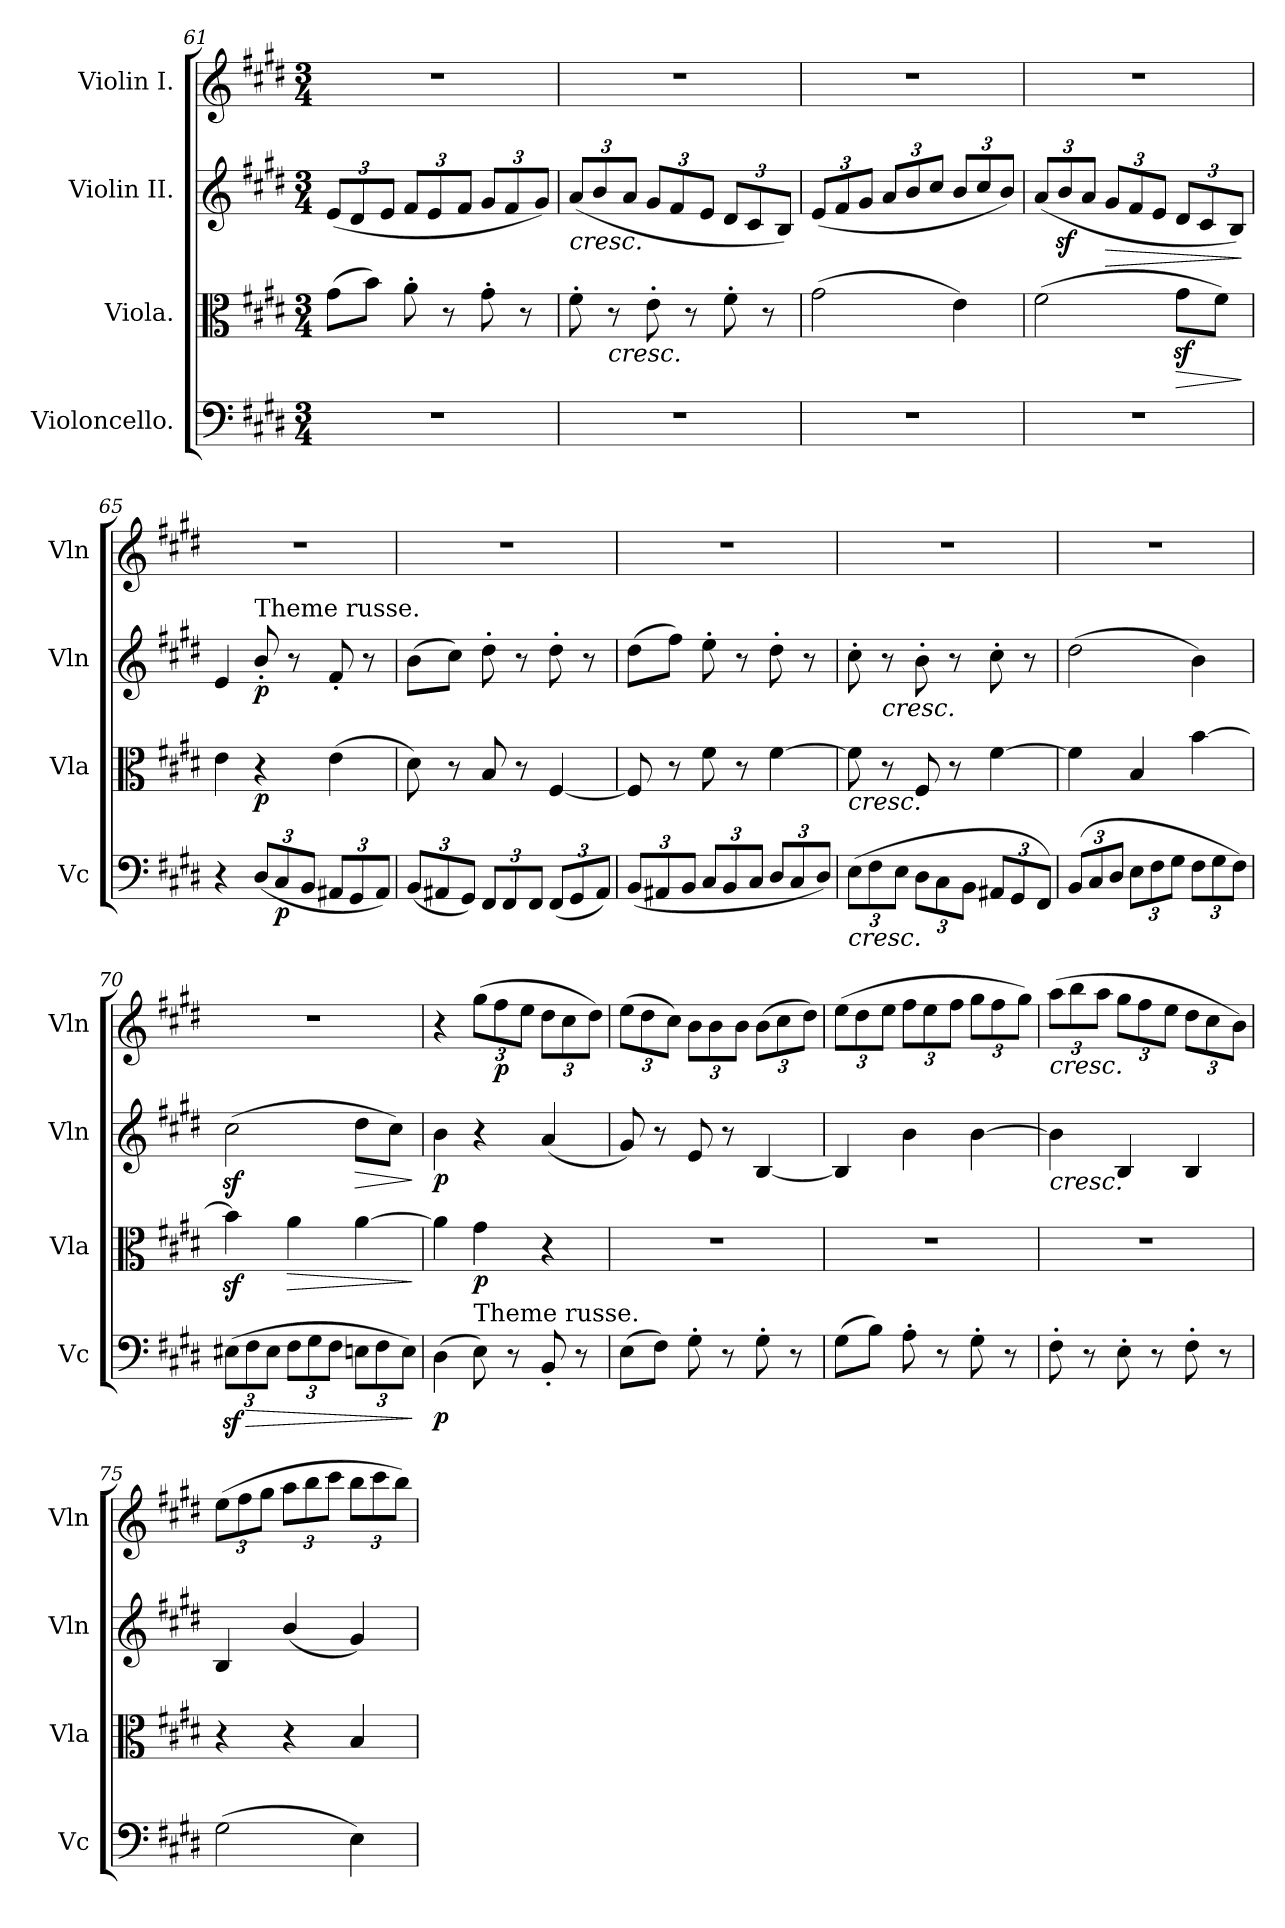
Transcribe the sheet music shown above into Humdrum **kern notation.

**kern	**dynam	**kern	**dynam	**kern	**dynam	**kern	**dynam
*part4	*part4	*part3	*part3	*part2	*part2	*part1	*part1
*staff4	*staff4	*staff3	*staff3	*staff2	*staff2	*staff1	*staff1
*I"Violoncello.	*	*I"Viola.	*	*I"Violin II.	*	*I"Violin I.	*
*I'Vc	*	*I'Vla	*	*I'Vln	*	*I'Vln	*
*clefF4	*	*clefC3	*	*clefG2	*	*clefG2	*
*k[f#c#g#d#]	*	*k[f#c#g#d#]	*	*k[f#c#g#d#]	*	*k[f#c#g#d#]	*
*E:	*	*E:	*	*E:	*	*E:	*
*M3/4	*	*M3/4	*	*M3/4	*	*M3/4	*
=61	=61	=61	=61	=61	=61	=61	=61
2.r	.	(8g#\L	.	(12e/L	.	2.r	.
.	.	.	.	12d#/	.	.	.
.	.	8b\J)	.	.	.	.	.
.	.	.	.	12e/J	.	.	.
.	.	8a'\	.	12f#/L	.	.	.
.	.	.	.	12e/	.	.	.
.	.	8r	.	.	.	.	.
.	.	.	.	12f#/J	.	.	.
.	.	8g#'\	.	12g#/L	.	.	.
.	.	.	.	12f#/	.	.	.
.	.	8r	.	.	.	.	.
.	.	.	.	12g#/J)	.	.	.
=62	=62	=62	=62	=62	=62	=62	=62
!	!	!	!	!LO:TX:b:i:t=cresc.	!	!	!
2.r	.	8f#'\	.	(12a/L	.	2.r	.
.	.	.	.	12b/	.	.	.
!	!	!LO:TX:b:i:t=cresc.	!	!	!	!	!
.	.	8r	.	.	.	.	.
.	.	.	.	12a/J	.	.	.
.	.	8e'\	.	12g#/L	.	.	.
.	.	.	.	12f#/	.	.	.
.	.	8r	.	.	.	.	.
.	.	.	.	12e/J	.	.	.
.	.	8f#'\	.	12d#/L	.	.	.
.	.	.	.	12c#/	.	.	.
.	.	8r	.	.	.	.	.
.	.	.	.	12B/J)	.	.	.
=63	=63	=63	=63	=63	=63	=63	=63
2.r	.	(2g#\	.	(12e/L	.	2.r	.
.	.	.	.	12f#/	.	.	.
.	.	.	.	12g#/J	.	.	.
.	.	.	.	12a/L	.	.	.
.	.	.	.	12b/	.	.	.
.	.	.	.	12cc#/J	.	.	.
.	.	4e\)	.	12b/L	.	.	.
.	.	.	.	12cc#/	.	.	.
.	.	.	.	12b/J)	.	.	.
=64	=64	=64	=64	=64	=64	=64	=64
2.r	.	(2f#\	.	(12a/L	.	2.r	.
.	.	.	.	12bz</	.	.	.
.	.	.	.	12a/J	.	.	.
!	!	!	!	!	!LO:HP:b	!	!
.	.	.	.	12g#/L	>	.	.
.	.	.	.	12f#/	.	.	.
.	.	.	.	12e/J	.	.	.
!	!	!	!LO:HP:b	!	!	!	!
.	.	8g#z<\L	>	12d#/L	.	.	.
.	.	.	.	12c#/	.	.	.
.	.	8f#\J)	.	.	.	.	.
.	.	.	.	12B/J)	.	.	.
.	.	.	]	.	]	.	.
=65	=65	=65	=65	=65	=65	=65	=65
4r	.	4e\	.	4e/	.	2.r	.
!	!	!	!	!LO:TX:a:t=Theme russe.	!	!	!
!	!	!	!LO:DY:b	!	!LO:DY:b	!	!
(12D#/L	.	4r	p	8b'/	p	.	.
!	!LO:DY:b	!	!	!	!	!	!
12C#/	p	.	.	.	.	.	.
.	.	.	.	8r	.	.	.
12BB/J	.	.	.	.	.	.	.
12AA#X/L	.	(4e\	.	8f#'/	.	.	.
12GG#/	.	.	.	.	.	.	.
.	.	.	.	8r	.	.	.
12AA#/J)	.	.	.	.	.	.	.
!!LO:LB:g=z
=66	=66	=66	=66	=66	=66	=66	=66
(12BB/L	.	8d#\)	.	(8b\L	.	2.r	.
12AA#X/	.	.	.	.	.	.	.
.	.	8r	.	8cc#\J)	.	.	.
12GG#/J)	.	.	.	.	.	.	.
12FF#/L	.	8B/	.	8dd#'\	.	.	.
12FF#/	.	.	.	.	.	.	.
.	.	8r	.	8r	.	.	.
12FF#/J	.	.	.	.	.	.	.
(12FF#/L	.	[4F#/	.	8dd#'\	.	.	.
12GG#/	.	.	.	.	.	.	.
.	.	.	.	8r	.	.	.
12AA#/J)	.	.	.	.	.	.	.
=67	=67	=67	=67	=67	=67	=67	=67
(12BB/L	.	8F#/]	.	(8dd#\L	.	2.r	.
12AA#X/	.	.	.	.	.	.	.
.	.	8r	.	8ff#\J)	.	.	.
12BB/J	.	.	.	.	.	.	.
12C#/L	.	8f#\	.	8ee'\	.	.	.
12BB/	.	.	.	.	.	.	.
.	.	8r	.	8r	.	.	.
12C#/J	.	.	.	.	.	.	.
12D#/L	.	[4f#\	.	8dd#'\	.	.	.
12C#/	.	.	.	.	.	.	.
.	.	.	.	8r	.	.	.
12D#/J)	.	.	.	.	.	.	.
=68	=68	=68	=68	=68	=68	=68	=68
!	!	!LO:TX:b:i:t=cresc.	!	!	!	!	!
!LO:TX:b:i:t=cresc.	!	!	!	!	!	!	!
(>12E\L	.	8f#\]	.	8cc#'\	.	2.r	.
12F#\	.	.	.	.	.	.	.
!	!	!	!	!LO:TX:b:i:t=cresc.	!	!	!
.	.	8r	.	8r	.	.	.
12E\J	.	.	.	.	.	.	.
12D#\L	.	8F#/	.	8b'\	.	.	.
12C#\	.	.	.	.	.	.	.
.	.	8r	.	8r	.	.	.
12BB\J	.	.	.	.	.	.	.
12AA#X/L	.	[4f#\	.	8cc#'\	.	.	.
12GG#/	.	.	.	.	.	.	.
.	.	.	.	8r	.	.	.
12FF#/J)	.	.	.	.	.	.	.
=69	=69	=69	=69	=69	=69	=69	=69
(12BB/L	.	4f#\]	.	(2dd#\	.	2.r	.
12C#/	.	.	.	.	.	.	.
12D#/J	.	.	.	.	.	.	.
12E\L	.	4B/	.	.	.	.	.
12F#\	.	.	.	.	.	.	.
12G#\J	.	.	.	.	.	.	.
12F#\L	.	[4b\	.	4b\)	.	.	.
12G#\	.	.	.	.	.	.	.
12F#\J)	.	.	.	.	.	.	.
=70	=70	=70	=70	=70	=70	=70	=70
(12E#Xz<\L	.	4bz<\]	.	(2cc#z<\	.	2.r	.
!	!LO:HP:b	!	!	!	!	!	!
12F#\	>	.	.	.	.	.	.
12E#\J	.	.	.	.	.	.	.
!	!	!	!LO:HP:b	!	!	!	!
12F#\L	.	4a\	>	.	.	.	.
12G#\	.	.	.	.	.	.	.
12F#\J	.	.	.	.	.	.	.
!	!	!	!	!	!LO:HP:b	!	!
12En\L	.	[4a\	.	8dd#\L	>	.	.
12F#\	.	.	.	.	.	.	.
.	.	.	.	8cc#\J)	.	.	.
12E\J)	.	.	.	.	.	.	.
.	]	.	]	.	]	.	.
=71	=71	=71	=71	=71	=71	=71	=71
!	!LO:DY:b	!	!	!	!LO:DY:b	!	!
(4D#\	p	4a\]	.	4b\	p	4r	.
!LO:TX:a:t=Theme russe.	!	!	!	!	!	!	!
!	!	!	!LO:DY:b	!	!	!	!
8E\)	.	4g#\	p	4r	.	(12gg#\L	.
!	!	!	!	!	!	!	!LO:DY:b
.	.	.	.	.	.	12ff#\	p
8r	.	.	.	.	.	.	.
.	.	.	.	.	.	12ee\J	.
8BB'/	.	4r	.	(4a/	.	12dd#\L	.
.	.	.	.	.	.	12cc#\	.
8r	.	.	.	.	.	.	.
.	.	.	.	.	.	12dd#\J)	.
!!LO:LB:g=z
=72	=72	=72	=72	=72	=72	=72	=72
(8E\L	.	2.r	.	8g#/)	.	(12ee\L	.
.	.	.	.	.	.	12dd#\	.
8F#\J)	.	.	.	8r	.	.	.
.	.	.	.	.	.	12cc#\J)	.
8G#'\	.	.	.	8e/	.	12b\L	.
.	.	.	.	.	.	12b\	.
8r	.	.	.	8r	.	.	.
.	.	.	.	.	.	12b\J	.
8G#'\	.	.	.	[4B/	.	(12b\L	.
.	.	.	.	.	.	12cc#\	.
8r	.	.	.	.	.	.	.
.	.	.	.	.	.	12dd#\J)	.
=73	=73	=73	=73	=73	=73	=73	=73
(8G#\L	.	2.r	.	4B/]	.	(12ee\L	.
.	.	.	.	.	.	12dd#\	.
8B\J)	.	.	.	.	.	.	.
.	.	.	.	.	.	12ee\J	.
8A'\	.	.	.	4b\	.	12ff#\L	.
.	.	.	.	.	.	12ee\	.
8r	.	.	.	.	.	.	.
.	.	.	.	.	.	12ff#\J	.
8G#'\	.	.	.	[4b\	.	12gg#\L	.
.	.	.	.	.	.	12ff#\	.
8r	.	.	.	.	.	.	.
.	.	.	.	.	.	12gg#\J)	.
=74	=74	=74	=74	=74	=74	=74	=74
!	!	!	!	!	!	!LO:TX:b:i:t=cresc.	!
!	!	!	!	!LO:TX:b:i:t=cresc.	!	!	!
8F#'\	.	2.r	.	4b\]	.	(12aa\L	.
.	.	.	.	.	.	12bb\	.
8r	.	.	.	.	.	.	.
.	.	.	.	.	.	12aa\J	.
8E'\	.	.	.	4B/	.	12gg#\L	.
.	.	.	.	.	.	12ff#\	.
8r	.	.	.	.	.	.	.
.	.	.	.	.	.	12ee\J	.
8F#'\	.	.	.	4B/	.	12dd#\L	.
.	.	.	.	.	.	12cc#\	.
8r	.	.	.	.	.	.	.
.	.	.	.	.	.	12b\J)	.
=75	=75	=75	=75	=75	=75	=75	=75
(2G#\	.	4r	.	4B/	.	(12ee\L	.
.	.	.	.	.	.	12ff#\	.
.	.	.	.	.	.	12gg#\J	.
.	.	4r	.	(<4b/	.	12aa\L	.
.	.	.	.	.	.	12bb\	.
.	.	.	.	.	.	12ccc#\J	.
4E\)	.	4B/	.	4g#/)	.	12bb\L	.
.	.	.	.	.	.	12ccc#\	.
.	.	.	.	.	.	12bb\J)	.
=	=	=	=	=	=	=	=
*-	*-	*-	*-	*-	*-	*-	*-
